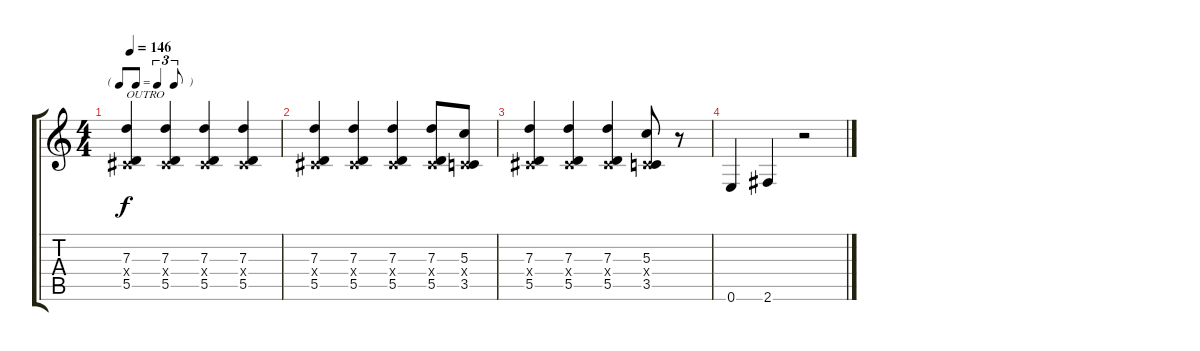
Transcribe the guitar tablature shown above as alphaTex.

\track "" {instrument distortionguitar}
\staff {score tabs}
\tuning (E4 B3 G3 D3 A2 E2) {hide}
\ts (4 4)
\tf triplet8th
\tempo 146
\clef g2
\ks c
(7.3 -1.4{x} 5.5).4{txt "OUTRO" dy f} (7.3 -1.4{x} 5.5).4 (7.3 -1.4{x} 5.5).4 (7.3 -1.4{x} 5.5).4 |
(7.3 -1.4{x} 5.5).4 (7.3 -1.4{x} 5.5).4 (7.3 -1.4{x} 5.5).4 (7.3 -1.4{x} 5.5).8 (5.3 -1.4{x} 3.5).8 |
(7.3 -1.4{x} 5.5).4 (7.3 -1.4{x} 5.5).4 (7.3 -1.4{x} 5.5).4 (5.3 -1.4{x} 3.5).8 r.8 |
0.6.4 2.6.4 r.2
